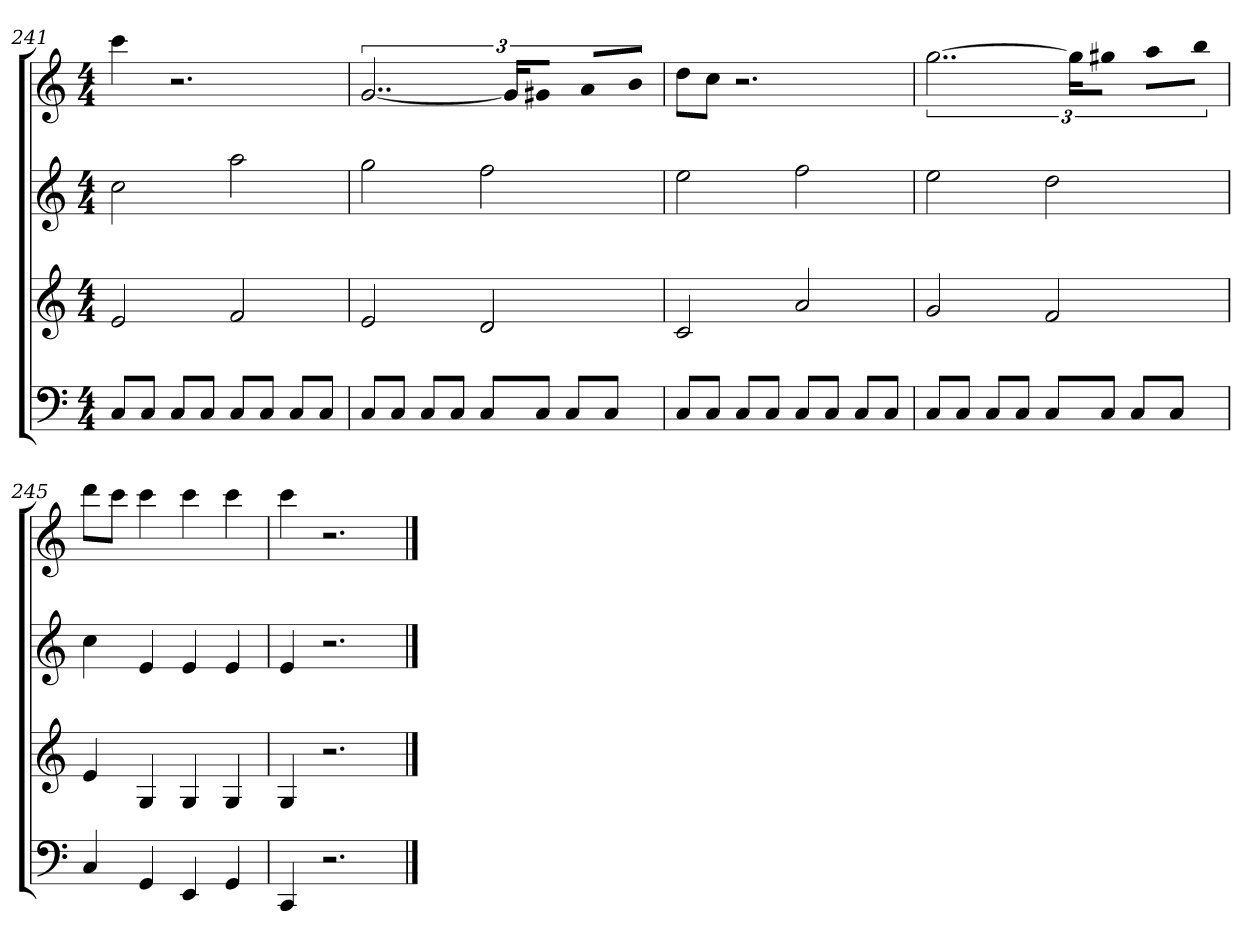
**kern	**kern	**kern	**kern
*part4	*part3	*part2	*part1
*staff4	*staff3	*staff2	*staff1
*k[]	*k[]	*k[]	*k[]
*C:	*C:	*C:	*C:
*M4/4	*M4/4	*M4/4	*M4/4
=241	=241	=241	=241
8CL	2e	2cc	4ccc
8CJ	.	.	.
8CL	.	.	2.r
8CJ	.	.	.
8CL	2f	2aa	.
8CJ	.	.	.
8CL	.	.	.
8CJ	.	.	.
=242	=242	=242	=242
8CL	2e	2gg	[3..g
8CJ	.	.	.
8CL	.	.	.
8CJ	.	.	.
8CL	2d	2ff	.
.	.	.	24gKL]
8CJ	.	.	8g#XJ
8CL	.	.	8aL
8CJ	.	.	8bJ
=243	=243	=243	=243
8CL	2c	2ee	8ddL
8CJ	.	.	8ccJ
8CL	.	.	2.r
8CJ	.	.	.
8CL	2a	2ff	.
8CJ	.	.	.
8CL	.	.	.
8CJ	.	.	.
=244	=244	=244	=244
8CL	2g	2ee	[3..gg
8CJ	.	.	.
8CL	.	.	.
8CJ	.	.	.
8CL	2f	2dd	.
.	.	.	24ggKL]
8CJ	.	.	8gg#XJ
8CL	.	.	8aaL
8CJ	.	.	8bbJ
=245	=245	=245	=245
4C	4e	4cc	8dddL
.	.	.	8cccJ
4GG	4G	4e	4ccc
4EE	4G	4e	4ccc
4GG	4G	4e	4ccc
=246	=246	=246	=246
4CC	4G	4e	4ccc
2.r	2.r	2.r	2.r
==	==	==	==
*-	*-	*-	*-
